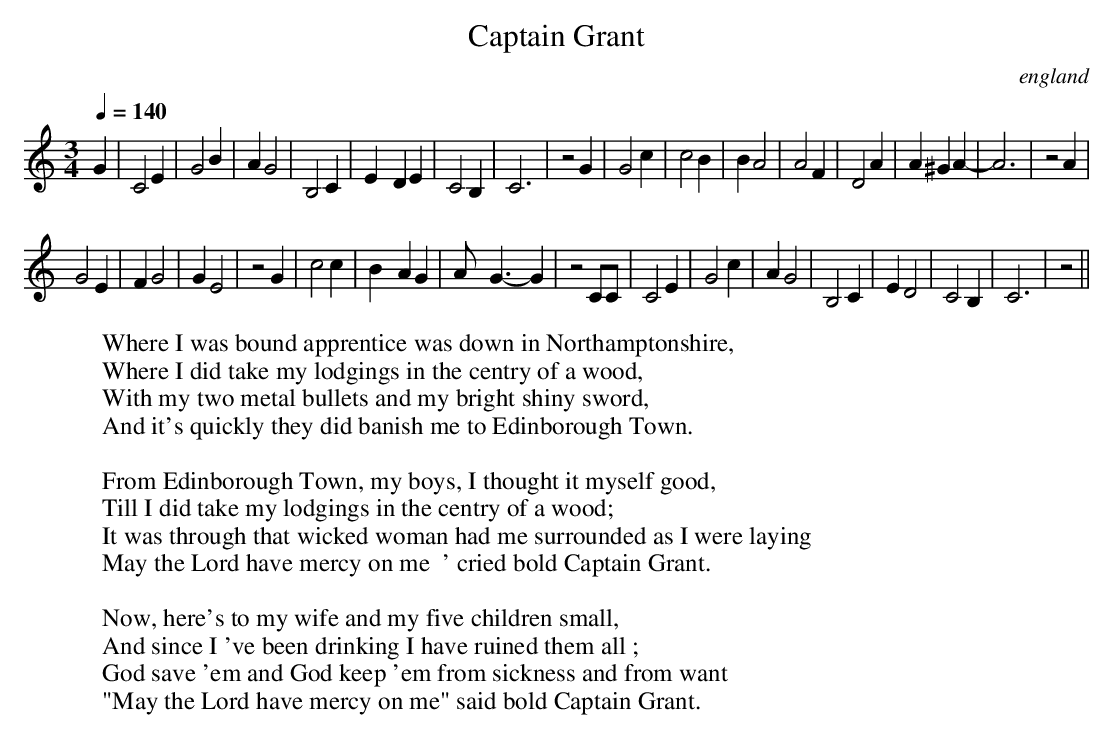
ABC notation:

X:1
T:Captain Grant
O:england
M:3/4
L:1/8
Q:1/4=140
W:Where I was bound apprentice was down in Northamptonshire,
W:Where I did take my lodgings in the centry of a wood,
W:With my two metal bullets and my bright shiny sword,
W:And it's quickly they did banish me to Edinborough Town.
W:
W:From Edinborough Town, my boys, I thought it myself good,
W:Till I did take my lodgings in the centry of a wood;
W:It was through that wicked woman had me surrounded as I were laying
W:May the Lord have mercy on me  ' cried bold Captain Grant.
W:
W:Now, here's to my wife and my five children small,
W:And since I 've been drinking I have ruined them all ;
W:God save 'em and God keep 'em from sickness and from want
W:"May the Lord have mercy on me" said bold Captain Grant.
K:C
G2 |C4 E2|G4 B2|A2 G4|B,4 C2|E2- D2 E2|C4 B,2|C6|z4 G2|\
G4 c2|c4 B2|B2 A4|A4 F2|D4 A2|A2 ^G2 A2-|A6|z4 A2|
G4 E2|F2 G4|G2 E4|z4 G2|c4 c2|B2- A2 G2|A-G3- G2|z4 CC|\
C4 E2|G4 c2|A2 G4|B,4 C2|E2 D4|C4 B,2|C6|z4 ||
